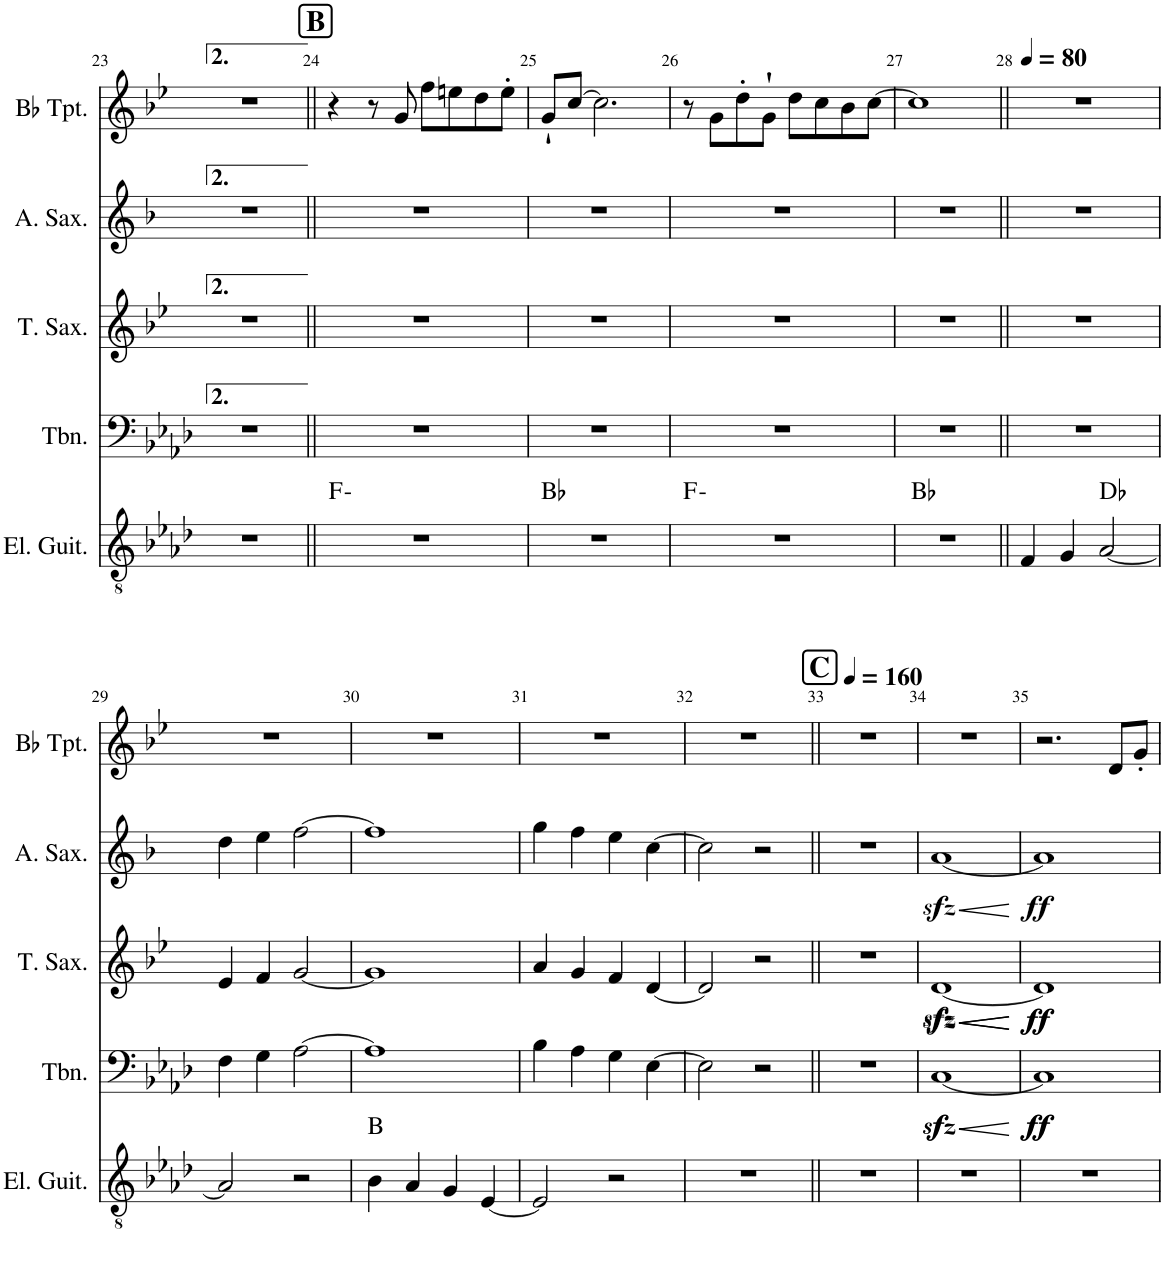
**kern	**harte	**kern	**dynam	**kern	**dynam	**kern	**dynam	**kern
*part5	*part5	*part4	*part4	*part3	*part3	*part2	*part2	*part1
*staff5	*	*staff4	*staff4	*staff3	*staff3	*staff2	*staff2	*staff1
*I"Electric Guitar	*	*I"Trombone	*	*I"Tenor Saxophone	*	*I"Alto Saxophone	*	*I"Bb Trumpet
*I'El. Guit.	*	*I'Tbn.	*	*I'T. Sax.	*	*I'A. Sax.	*	*I'Bb Tpt.
!!LO:PB:g=z
*clefGv2	*	*clefF4	*	*clefG2	*	*clefG2	*	*clefG2
*	*	*	*	*Trd8c14	*	*Trd5c9	*	*Trd1c2
*k[b-e-a-d-]	*	*k[b-e-a-d-]	*	*k[b-e-]	*	*k[b-]	*	*k[b-e-]
*M4/4	*	*M4/4	*	*M4/4	*	*M4/4	*	*M4/4
=23	=23	=23	=23	=23	=23	=23	=23	=23
1r	.	1r	.	1r	.	1r	.	1r
!!LO:REH:place=s1:a:B:cj:fs=14:t=B
=24||	=24||	=24||	=24||	=24||	=24||	=24||	=24||	=24||
1r	F:min	1r	.	1r	.	1r	.	4r
.	.	.	.	.	.	.	.	8r
.	.	.	.	.	.	.	.	8g/
.	.	.	.	.	.	.	.	8ff\L
.	.	.	.	.	.	.	.	8een\
.	.	.	.	.	.	.	.	8dd\
.	.	.	.	.	.	.	.	8ee'\J
=25	=25	=25	=25	=25	=25	=25	=25	=25
1r	Bb:maj	1r	.	1r	.	1r	.	8g`/L
.	.	.	.	.	.	.	.	[8cc/J
.	.	.	.	.	.	.	.	2.cc\]
=26	=26	=26	=26	=26	=26	=26	=26	=26
1r	F:min	1r	.	1r	.	1r	.	8r
.	.	.	.	.	.	.	.	8g\L
.	.	.	.	.	.	.	.	8dd'\
.	.	.	.	.	.	.	.	8g`\J
.	.	.	.	.	.	.	.	8dd\L
.	.	.	.	.	.	.	.	8cc\
.	.	.	.	.	.	.	.	8b-\
.	.	.	.	.	.	.	.	[8cc\J
=27	=27	=27	=27	=27	=27	=27	=27	=27
1r	Bb:maj	1r	.	1r	.	1r	.	1cc]
=28||	=28||	=28||	=28||	=28||	=28||	=28||	=28||	=28||
*	*	*	*	*	*	*	*	*MM80
4F/	.	1r	.	1r	.	1r	.	1r
4G/	.	.	.	.	.	.	.	.
[2A-/	Db:maj	.	.	.	.	.	.	.
!!LO:LB:g=z
=29	=29	=29	=29	=29	=29	=29	=29	=29
2A-/]	.	4F\	.	4e-/	.	4dd\	.	1r
.	.	4G\	.	4f/	.	4ee\	.	.
2r	.	[2A-\	.	[2g/	.	[2ff\	.	.
=30	=30	=30	=30	=30	=30	=30	=30	=30
4B-\	B:maj	1A-]	.	1g]	.	1ff]	.	1r
4A-/	.	.	.	.	.	.	.	.
4G/	.	.	.	.	.	.	.	.
[4E-/	.	.	.	.	.	.	.	.
=31	=31	=31	=31	=31	=31	=31	=31	=31
2E-/]	.	4B-\	.	4a/	.	4gg\	.	1r
.	.	4A-\	.	4g/	.	4ff\	.	.
2r	.	4G\	.	4f/	.	4ee\	.	.
.	.	[4E-\	.	[4d/	.	[4cc\	.	.
=32	=32	=32	=32	=32	=32	=32	=32	=32
1r	.	2E-\]	.	2d/]	.	2cc\]	.	1r
.	.	2r	.	2r	.	2r	.	.
=33||	=33||	=33||	=33||	=33||	=33||	=33||	=33||	=33||
!!LO:REH:place=s1:a:B:cj:fs=14:t=C
*	*	*	*	*	*	*	*	*MM160
1r	.	1r	.	1r	.	1r	.	1r
=34	=34	=34	=34	=34	=34	=34	=34	=34
!	!	!	!LO:HP:b	!	!LO:HP:b	!	!	!
!	!	!	!	!	!LO:HP:n=1:b	!	!LO:HP:b	!
1r	.	[1Czz<	<	[1dzz<	< <	[1azz<	<	1r
.	.	.	[	.	[	.	[	.
=35	=35	=35	=35	=35	=35	=35	=35	=35
!	!	!	!LO:DY:b	!	!	!	!	!
!	!	!	!LO:DY:n=1:b	!	!LO:DY:b	!	!	!
!	!	!	!	!	!LO:DY:n=1:b	!	!LO:DY:b	!
1r	.	1C]	ff ff	1d]	ff ff	1a]	ff	2.r
.	.	.	.	.	.	.	.	8d/L
.	.	.	.	.	.	.	.	8g'/J
.	.	.	.	.	[	.	.	.
=	=	=	=	=	=	=	=	=
*-	*-	*-	*-	*-	*-	*-	*-	*-
